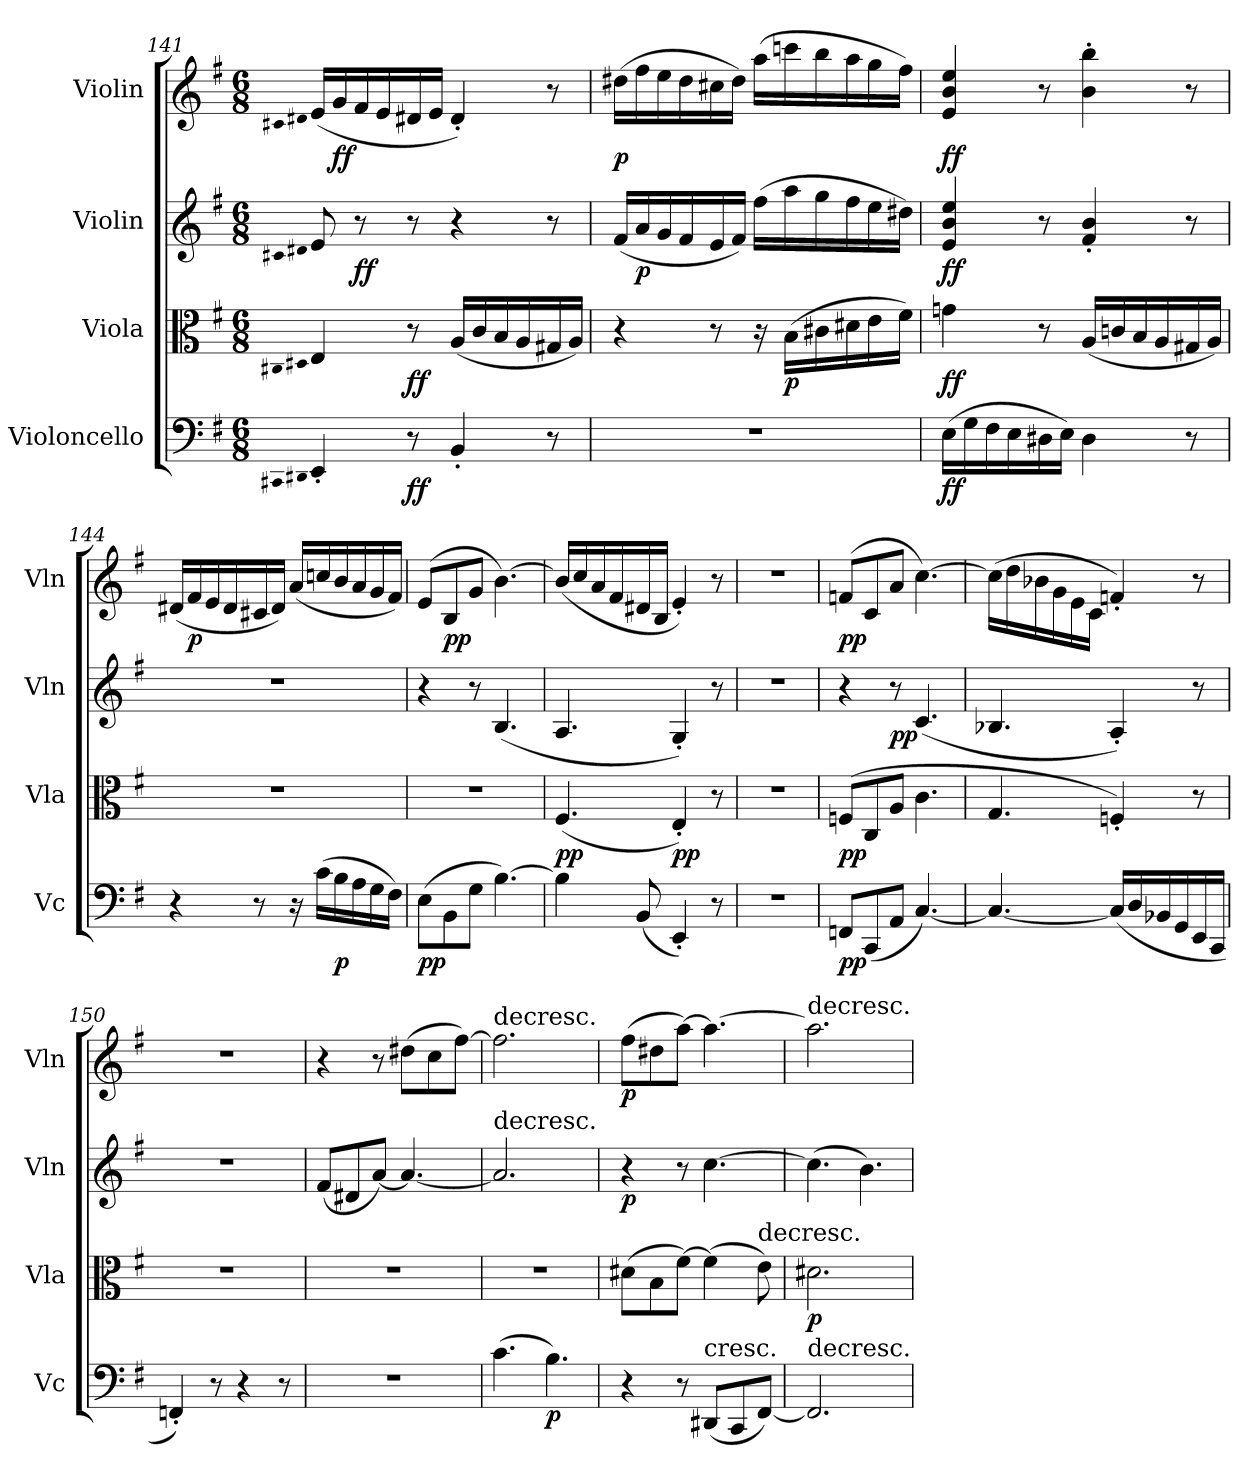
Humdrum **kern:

**kern	**dynam	**kern	**dynam	**kern	**dynam	**kern	**dynam
*part4	*part4	*part3	*part3	*part2	*part2	*part1	*part1
*staff4	*staff4	*staff3	*staff3	*staff2	*staff2	*staff1	*staff1
*I"Violoncello	*	*I"Viola	*	*I"Violin	*	*I"Violin	*
*I'Vc	*	*I'Vla	*	*I'Vln	*	*I'Vln	*
*clefF4	*	*clefC3	*	*clefG2	*	*clefG2	*
*k[f#]	*	*k[f#]	*	*k[f#]	*	*k[f#]	*
*e:	*	*e:	*	*e:	*	*e:	*
*M6/8	*	*M6/8	*	*M6/8	*	*M6/8	*
=141	=141	=141	=141	=141	=141	=141	=141
qCC#X	.	qC#X	.	qc#X	.	qc#X	.
qDD#X	.	qD#X	.	qd#X	.	qd#X	.
4EE'/	.	4E/	.	8e/	.	(16e/LL	.
.	.	.	.	.	.	16g/	ff
.	.	.	.	8r	ff	16f#/	.
.	.	.	.	.	.	16e/	.
8r	ff	8r	ff	8r	.	16d#X/	.
.	.	.	.	.	.	16e/JJ	.
4BB'/	.	(16A/LL	.	4r	.	4d#'/)	.
.	.	16c/	.	.	.	.	.
.	.	16B/	.	.	.	.	.
.	.	16A/	.	.	.	.	.
8r	.	16G#X/	.	8r	.	8r	.
.	.	16A/JJ)	.	.	.	.	.
=142	=142	=142	=142	=142	=142	=142	=142
2.r	.	4r	.	(16f#/LL	.	(16dd#X\LL	p
.	.	.	.	16a/	p	16ff#\	.
.	.	.	.	16g/	.	16ee\	.
.	.	.	.	16f#/	.	16dd#\	.
.	.	8r	.	16e/	.	16cc#X\	.
.	.	.	.	16f#/JJ)	.	16dd#\JJ)	.
.	.	16r	.	(16ff#\LL	.	(16aa\LL	.
.	.	(16B\LL	p	16aa\	.	16cccn\	.
.	.	16c#X\	.	16gg\	.	16bb\	.
.	.	16d#X\	.	16ff#\	.	16aa\	.
.	.	16e\	.	16ee\	.	16gg\	.
.	.	16f#\JJ)	.	16dd#X\JJ)	.	16ff#\JJ)	.
=143	=143	=143	=143	=143	=143	=143	=143
(16E\LL	ff	4gn\	ff	4e/ 4b/ 4ee/	ff	4e/ 4b/ 4ee/	ff
16G\	.	.	.	.	.	.	.
16F#\	.	.	.	.	.	.	.
16E\	.	.	.	.	.	.	.
16D#X\	.	8r	.	8r	.	8r	.
16E\JJ)	.	.	.	.	.	.	.
4D#\	.	(16A/LL	.	4f#'/ 4b'/	.	4b'\ 4bb'\	.
.	.	16cn/	.	.	.	.	.
.	.	16B/	.	.	.	.	.
.	.	16A/	.	.	.	.	.
8r	.	16G#X/	.	8r	.	8r	.
.	.	16A/JJ)	.	.	.	.	.
=144	=144	=144	=144	=144	=144	=144	=144
4r	.	2.r	.	2.r	.	(16d#X/LL	.
.	.	.	.	.	.	16f#/	p
.	.	.	.	.	.	16e/	.
.	.	.	.	.	.	16d#/	.
8r	.	.	.	.	.	16c#X/	.
.	.	.	.	.	.	16d#/JJ)	.
16r	.	.	.	.	.	(16a/LL	.
(16c\LL	.	.	.	.	.	16ccn/	.
16B\	p	.	.	.	.	16b/	.
16A\	.	.	.	.	.	16a/	.
16G\	.	.	.	.	.	16g/	.
16F#\JJ)	.	.	.	.	.	16f#/JJ)	.
=145	=145	=145	=145	=145	=145	=145	=145
(8E\L	pp	2.r	.	4r	.	(8e/L	.
8BB\	.	.	.	.	.	8B/	pp
8G\J	.	.	.	8r	.	8g/J	.
[4.B\)	.	.	.	(4.B/	.	[4.b\)	.
=146	=146	=146	=146	=146	=146	=146	=146
4B\]	.	(4.F#/	pp	4.A/	.	(16b/LL]	.
.	.	.	.	.	.	16cc/	.
.	.	.	.	.	.	16a/	.
.	.	.	.	.	.	16f#/	.
(8BB/	.	.	.	.	.	16d#X/	.
.	.	.	.	.	.	16B/JJ	.
4EE'/)	.	4E'/)	pp	4G'/)	.	4e'/)	.
8r	.	8r	.	8r	.	8r	.
=147	=147	=147	=147	=147	=147	=147	=147
2.r	.	2.r	.	2.r	.	2.r	.
=148	=148	=148	=148	=148	=148	=148	=148
8FFn/L	pp	(8Fn/L	pp	4r	.	(8fn/L	pp
(8CC/	.	8C/	.	.	.	8c/	.
8AA/J	.	8A/J	.	8r	pp	8a/J	.
[4.C/)	.	4.c\	.	(4.c/	.	[4.cc\)	.
=149	=149	=149	=149	=149	=149	=149	=149
4.C/_	.	4.G/	.	4.B-X/	.	(16cc\LL]	.
.	.	.	.	.	.	16dd\	.
.	.	.	.	.	.	16b-X\	.
.	.	.	.	.	.	16g\	.
.	.	.	.	.	.	16e\	.
.	.	.	.	.	.	16c\JJ	.
(16C/LL]	.	4Fn'/)	.	4A'/)	.	4fn'/)	.
16D/	.	.	.	.	.	.	.
16BB-X/	.	.	.	.	.	.	.
16GG/	.	.	.	.	.	.	.
16EE/	.	8r	.	8r	.	8r	.
16CC/JJ	.	.	.	.	.	.	.
=150	=150	=150	=150	=150	=150	=150	=150
4FFn'/)	.	2.r	.	2.r	.	2.r	.
8r	.	.	.	.	.	.	.
4r	.	.	.	.	.	.	.
8r	.	.	.	.	.	.	.
=151	=151	=151	=151	=151	=151	=151	=151
2.r	.	2.r	.	(8f#/L	.	4r	.
.	.	.	.	8d#X/	.	.	.
.	.	.	.	[8a/J)	.	8r	.
.	.	.	.	4.a/_	.	(8dd#X\L	.
.	.	.	.	.	.	8cc\	.
.	.	.	.	.	.	[8ff#\J)	.
=152	=152	=152	=152	=152	=152	=152	=152
!	!	!	!	!	!	!LO:TX:t=decresc.	!
!	!	!	!	!LO:TX:t=decresc.	!	!	!
(4.c\	.	2.r	.	2.a/]	.	2.ff#\]	.
4.B\)	p	.	.	.	.	.	.
=153	=153	=153	=153	=153	=153	=153	=153
4r	.	(8d#X\L	.	4r	p	(8ff#\L	p
.	.	8B\	.	.	.	8dd#X\	.
8r	.	[8f#\J)	.	8r	.	[8aa\J)	.
!LO:TX:t=cresc.	!	!	!	!	!	!	!
(8DD#X/L	.	(4f#\]	.	[4.cc\	.	4.aa\_	.
8CC/	.	.	.	.	.	.	.
!	!	!LO:TX:t=decresc.	!	!	!	!	!
[8FF#/J)	.	8e\)	.	.	.	.	.
=154	=154	=154	=154	=154	=154	=154	=154
!	!	!	!	!	!	!LO:TX:t=decresc.	!
!LO:TX:t=decresc.	!	!	!	!	!	!	!
2.FF#/]	.	2.d#X\	p	(4.cc\]	.	2.aa\]	.
.	.	.	.	4.b\)	.	.	.
=	=	=	=	=	=	=	=
*-	*-	*-	*-	*-	*-	*-	*-
